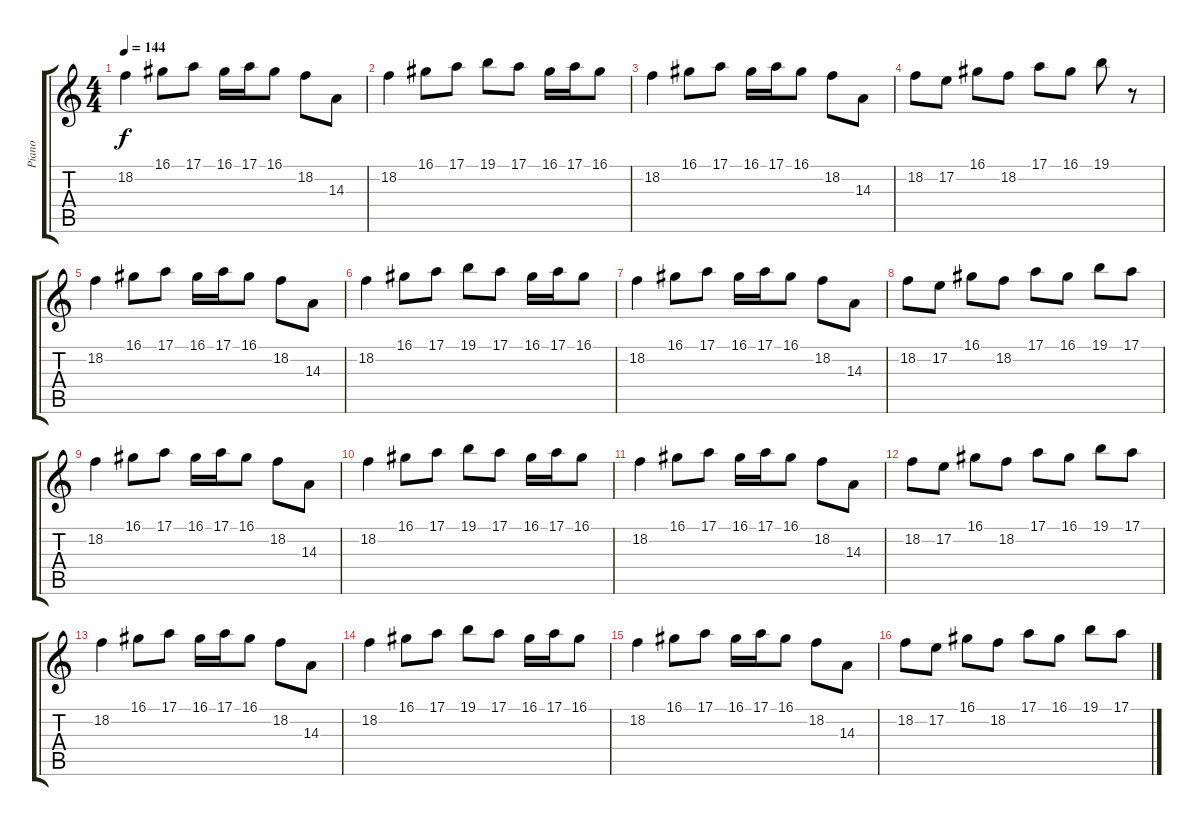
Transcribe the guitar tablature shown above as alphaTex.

\track ("Piano" "Piano") {instrument acousticgrandpiano}
\staff {score tabs}
\tuning (E4 B3 G3 D3 A2 E2) {hide}
\ts (4 4)
\tempo 144
\clef g2
\ks c
18.2.4{dy f} 16.1.8 17.1.8 16.1.16 17.1.16 16.1.8 18.2.8 14.3.8 |
18.2.4 16.1.8 17.1.8 19.1.8 17.1.8 16.1.16 17.1.16 16.1.8 |
18.2.4 16.1.8 17.1.8 16.1.16 17.1.16 16.1.8 18.2.8 14.3.8 |
18.2.8 17.2.8 16.1.8 18.2.8 17.1.8 16.1.8 19.1.8 r.8 |
18.2.4 16.1.8 17.1.8 16.1.16 17.1.16 16.1.8 18.2.8 14.3.8 |
18.2.4 16.1.8 17.1.8 19.1.8 17.1.8 16.1.16 17.1.16 16.1.8 |
18.2.4 16.1.8 17.1.8 16.1.16 17.1.16 16.1.8 18.2.8 14.3.8 |
18.2.8 17.2.8 16.1.8 18.2.8 17.1.8 16.1.8 19.1.8 17.1.8 |
18.2.4 16.1.8 17.1.8 16.1.16 17.1.16 16.1.8 18.2.8 14.3.8 |
18.2.4 16.1.8 17.1.8 19.1.8 17.1.8 16.1.16 17.1.16 16.1.8 |
18.2.4 16.1.8 17.1.8 16.1.16 17.1.16 16.1.8 18.2.8 14.3.8 |
18.2.8 17.2.8 16.1.8 18.2.8 17.1.8 16.1.8 19.1.8 17.1.8 |
18.2.4 16.1.8 17.1.8 16.1.16 17.1.16 16.1.8 18.2.8 14.3.8 |
18.2.4 16.1.8 17.1.8 19.1.8 17.1.8 16.1.16 17.1.16 16.1.8 |
18.2.4 16.1.8 17.1.8 16.1.16 17.1.16 16.1.8 18.2.8 14.3.8 |
18.2.8 17.2.8 16.1.8 18.2.8 17.1.8 16.1.8 19.1.8 17.1.8
